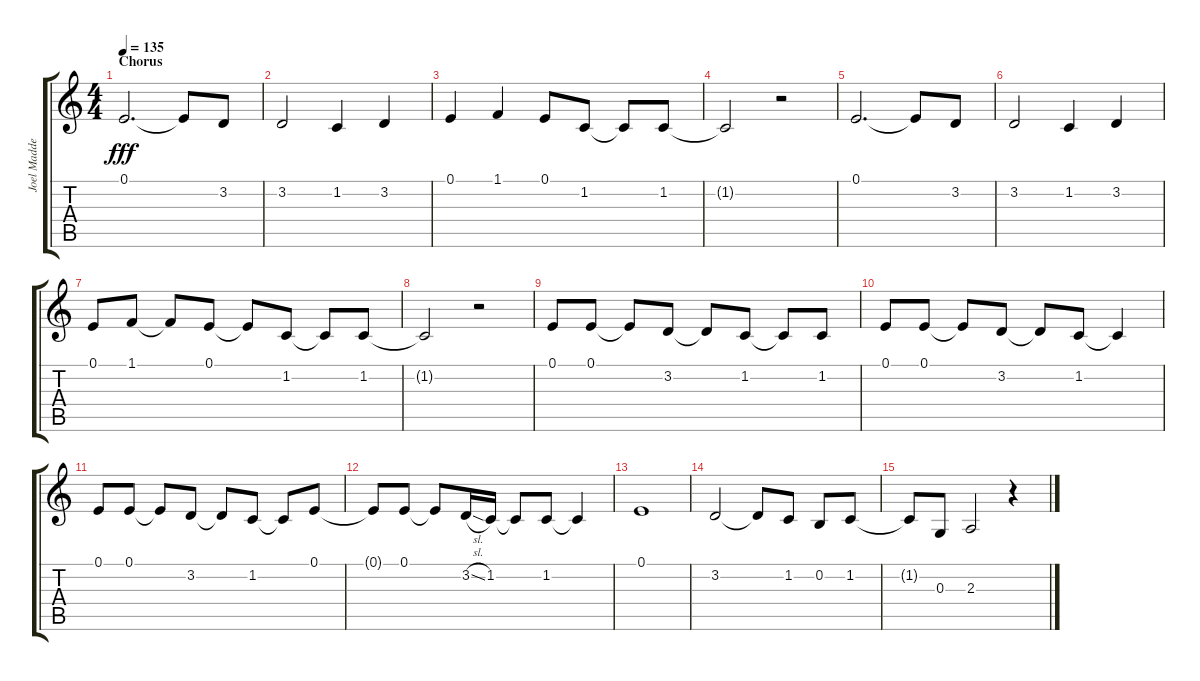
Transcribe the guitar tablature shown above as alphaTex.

\track ("Joel Madden - Vocals" "Joel Madde") {instrument violin}
\staff {score tabs}
\tuning (E4 B3 G3 D3 A2 E2) {hide}
\ts (4 4)
\section ("" "Chorus")
\tempo 135
\clef g2
\ks c
0.1.2{d dy fff} 0.1{t}.8 3.2.8 |
3.2.2 1.2.4 3.2.4 |
0.1.4 1.1.4 0.1.8 1.2.8 1.2{t}.8 1.2.8 |
1.2{t}.2 r.2 |
0.1.2{d} 0.1{t}.8 3.2.8 |
3.2.2 1.2.4 3.2.4 |
0.1.8 1.1.8 1.1{t}.8 0.1.8 0.1{t}.8 1.2.8 1.2{t}.8 1.2.8 |
1.2{t}.2 r.2 |
0.1.8 0.1.8 0.1{t}.8 3.2.8 3.2{t}.8 1.2.8 1.2{t}.8 1.2.8 |
0.1.8 0.1.8 0.1{t}.8 3.2.8 3.2{t}.8 1.2.8 1.2{t}.4 |
0.1.8 0.1.8 0.1{t}.8 3.2.8 3.2{t}.8 1.2.8 1.2{t}.8 0.1.8 |
0.1{t}.8 0.1.8 0.1{t}.8 3.2{sl}.16 1.2.16 1.2{t}.8 1.2.8 1.2{t}.4 |
0.1.1 |
3.2.2 3.2{t}.8 1.2.8 0.2.8 1.2.8 |
1.2{t}.8 0.3.8 2.3.2 r.4
